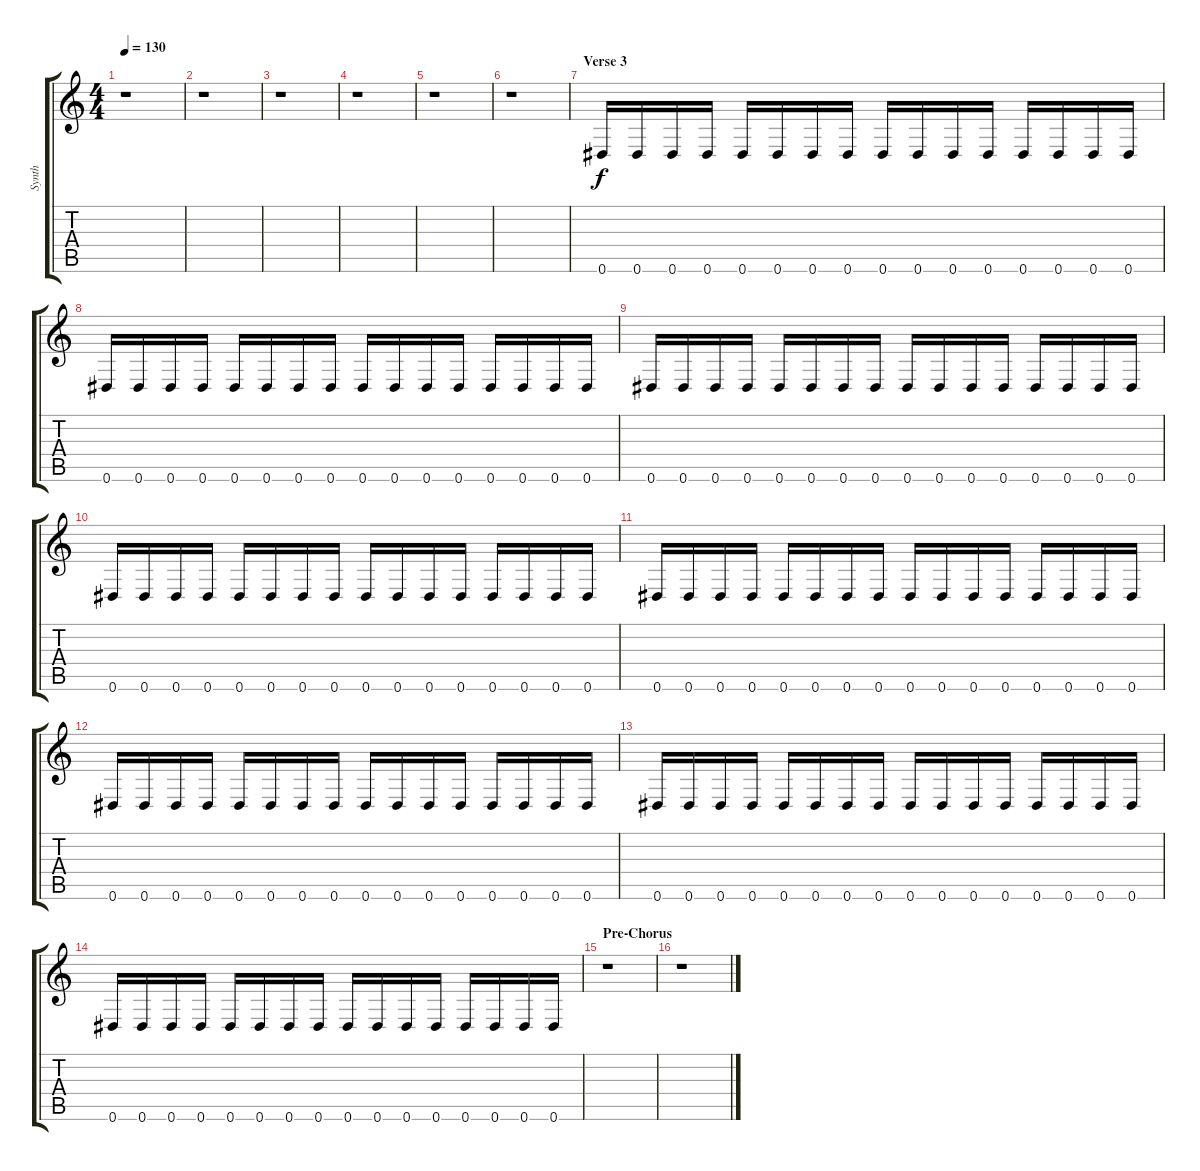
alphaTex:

\track ("Synth" "Synth") {instrument synthbass1}
\staff {score tabs}
\tuning (Eb4 Bb3 Gb3 Db3 Ab2 Eb2) {hide}
\ts (4 4)
\tempo 130
\clef g2
\ks c
r.1{dy f} |
r.1 |
r.1 |
r.1 |
r.1 |
r.1 |
\section ("" "Verse 3")
0.6.16 0.6.16 0.6.16 0.6.16 0.6.16 0.6.16 0.6.16 0.6.16 0.6.16 0.6.16 0.6.16 0.6.16 0.6.16 0.6.16 0.6.16 0.6.16 |
0.6.16 0.6.16 0.6.16 0.6.16 0.6.16 0.6.16 0.6.16 0.6.16 0.6.16 0.6.16 0.6.16 0.6.16 0.6.16 0.6.16 0.6.16 0.6.16 |
0.6.16 0.6.16 0.6.16 0.6.16 0.6.16 0.6.16 0.6.16 0.6.16 0.6.16 0.6.16 0.6.16 0.6.16 0.6.16 0.6.16 0.6.16 0.6.16 |
0.6.16 0.6.16 0.6.16 0.6.16 0.6.16 0.6.16 0.6.16 0.6.16 0.6.16 0.6.16 0.6.16 0.6.16 0.6.16 0.6.16 0.6.16 0.6.16 |
0.6.16 0.6.16 0.6.16 0.6.16 0.6.16 0.6.16 0.6.16 0.6.16 0.6.16 0.6.16 0.6.16 0.6.16 0.6.16 0.6.16 0.6.16 0.6.16 |
0.6.16 0.6.16 0.6.16 0.6.16 0.6.16 0.6.16 0.6.16 0.6.16 0.6.16 0.6.16 0.6.16 0.6.16 0.6.16 0.6.16 0.6.16 0.6.16 |
0.6.16 0.6.16 0.6.16 0.6.16 0.6.16 0.6.16 0.6.16 0.6.16 0.6.16 0.6.16 0.6.16 0.6.16 0.6.16 0.6.16 0.6.16 0.6.16 |
0.6.16 0.6.16 0.6.16 0.6.16 0.6.16 0.6.16 0.6.16 0.6.16 0.6.16 0.6.16 0.6.16 0.6.16 0.6.16 0.6.16 0.6.16 0.6.16 |
\section ("" "Pre-Chorus")
r.1 |
r.1
